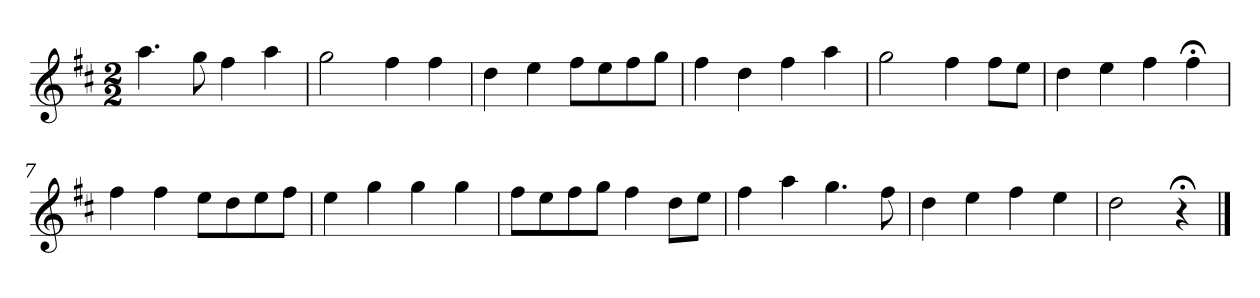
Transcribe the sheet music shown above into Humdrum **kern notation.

**kern
*part1
*staff1
*k[f#c#]
*D:
*M2/2
*MM120
=1
4.aa
8gg
4ff#
4aa
=2
2gg
4ff#
4ff#
=3
4dd
4ee
8ff#L
8ee
8ff#
8ggJ
=4
4ff#
4dd
4ff#
4aa
=5
2gg
4ff#
8ff#L
8eeJ
=6
4dd
4ee
4ff#
4ff#;<
=7
4ff#
4ff#
8eeL
8dd
8ee
8ff#J
=8
4ee
4gg
4gg
4gg
=9
8ff#L
8ee
8ff#
8ggJ
4ff#
8ddL
8eeJ
=10
4ff#
4aa
4.gg
8ff#
=11
4dd
4ee
4ff#
4ee
=12
2dd
4r;<
==
*-
